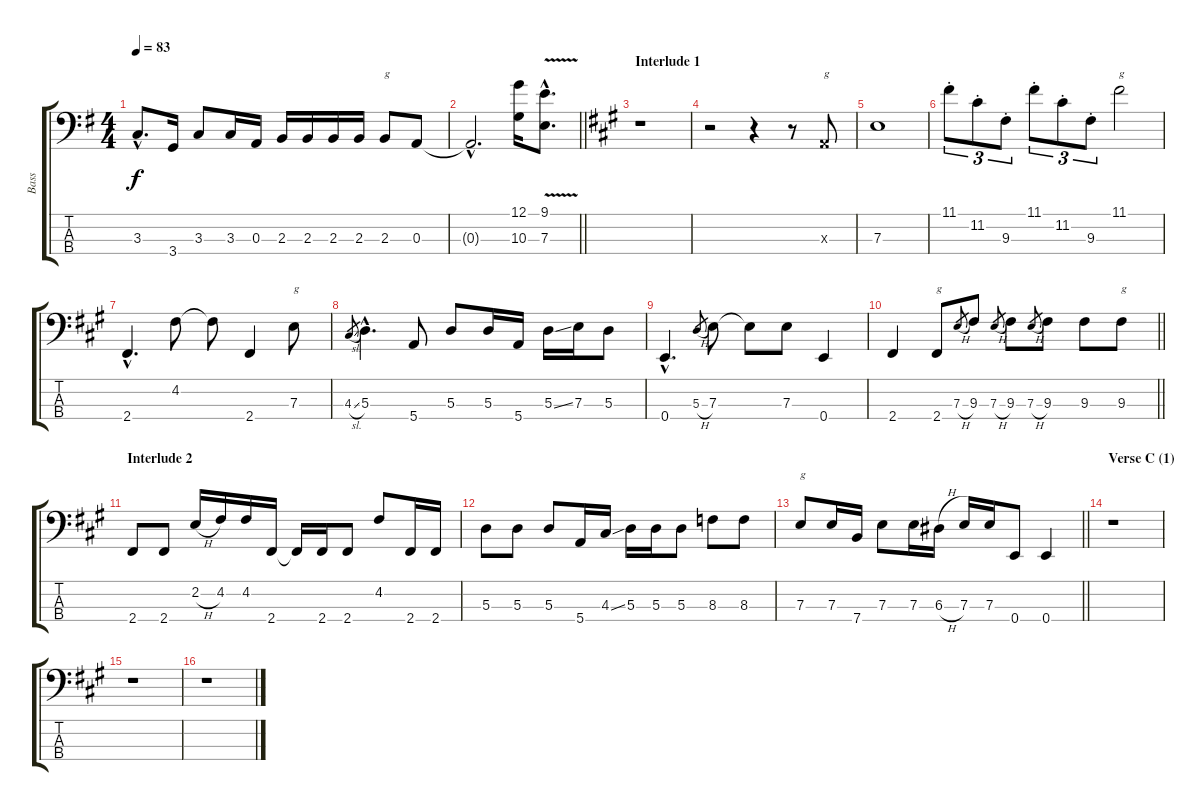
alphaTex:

\track ("Bass" "Bass") {instrument electricbasspick}
\staff {score tabs}
\tuning (G2 D2 A1 E1) {hide}
\ts (4 4)
\tempo 83
\clef f4
\ks eminor
3.3{hac}.8{d dy f} 3.4.16 3.3.8 3.3.16 0.3.16 2.3.16 2.3.16 2.3.16 2.3.16 2.3.8{txt "g"} 0.3.8 |
\barLineRight lightlight
0.3{hac t}.2{d} (12.1 10.3).16 (9.1{v hac} 7.3{v hac}).8{d} |
\section ("" "Interlude 1")
\ks f#minor
r.1 |
r.2 r.4 r.8 0.3{x}.8{txt "g"} |
7.3.1 |
11.1{st}.8{tu (3 2)} 11.2{st}.8{tu (3 2)} 9.3{st}.8{tu (3 2)} 11.1{st}.8{tu (3 2)} 11.2{st}.8{tu (3 2)} 9.3{st}.8{tu (3 2)} 11.1.2{txt "g"} |
2.4{hac}.4{d} 4.2.8 4.2{t}.8 2.4.4 7.3.8{txt "g"} |
4.3{sl}.8{gr} 5.3{hac}.4{d} 5.4.8 5.3.8 5.3.16 5.4.16 5.3{ss}.16 7.3.16 5.3.8 |
0.4{hac}.4{d} 5.3{h}.8{gr} 7.3.8 7.3{t}.8 7.3.8 0.4.4 |
\barLineRight lightlight
2.4.4 2.4.8{txt "g"} 7.3{h}.8{gr} 9.3.8 7.3{h}.8{gr} 9.3.8 7.3{h}.8{gr} 9.3.8 9.3.8 9.3.8{txt "g"} |
\section ("" "Interlude 2")
2.4.8 2.4.8 2.2{h}.16 4.2.16 4.2.16 2.4.16 2.4{t}.16 2.4.16 2.4.8 4.2.8 2.4.16 2.4.16 |
5.3.8 5.3.8 5.3.8 5.4.16 4.3{ss}.16 5.3.16 5.3.16 5.3.8 8.3.8 8.3.8 |
\barLineRight lightlight
7.3.8{txt "g"} 7.3.16 7.4.16 7.3.8 7.3.16 6.3{h}.16 7.3.16 7.3.16 0.4.8 0.4.4 |
\section ("" "Verse C (1)")
r.1 |
r.1 |
r.1
